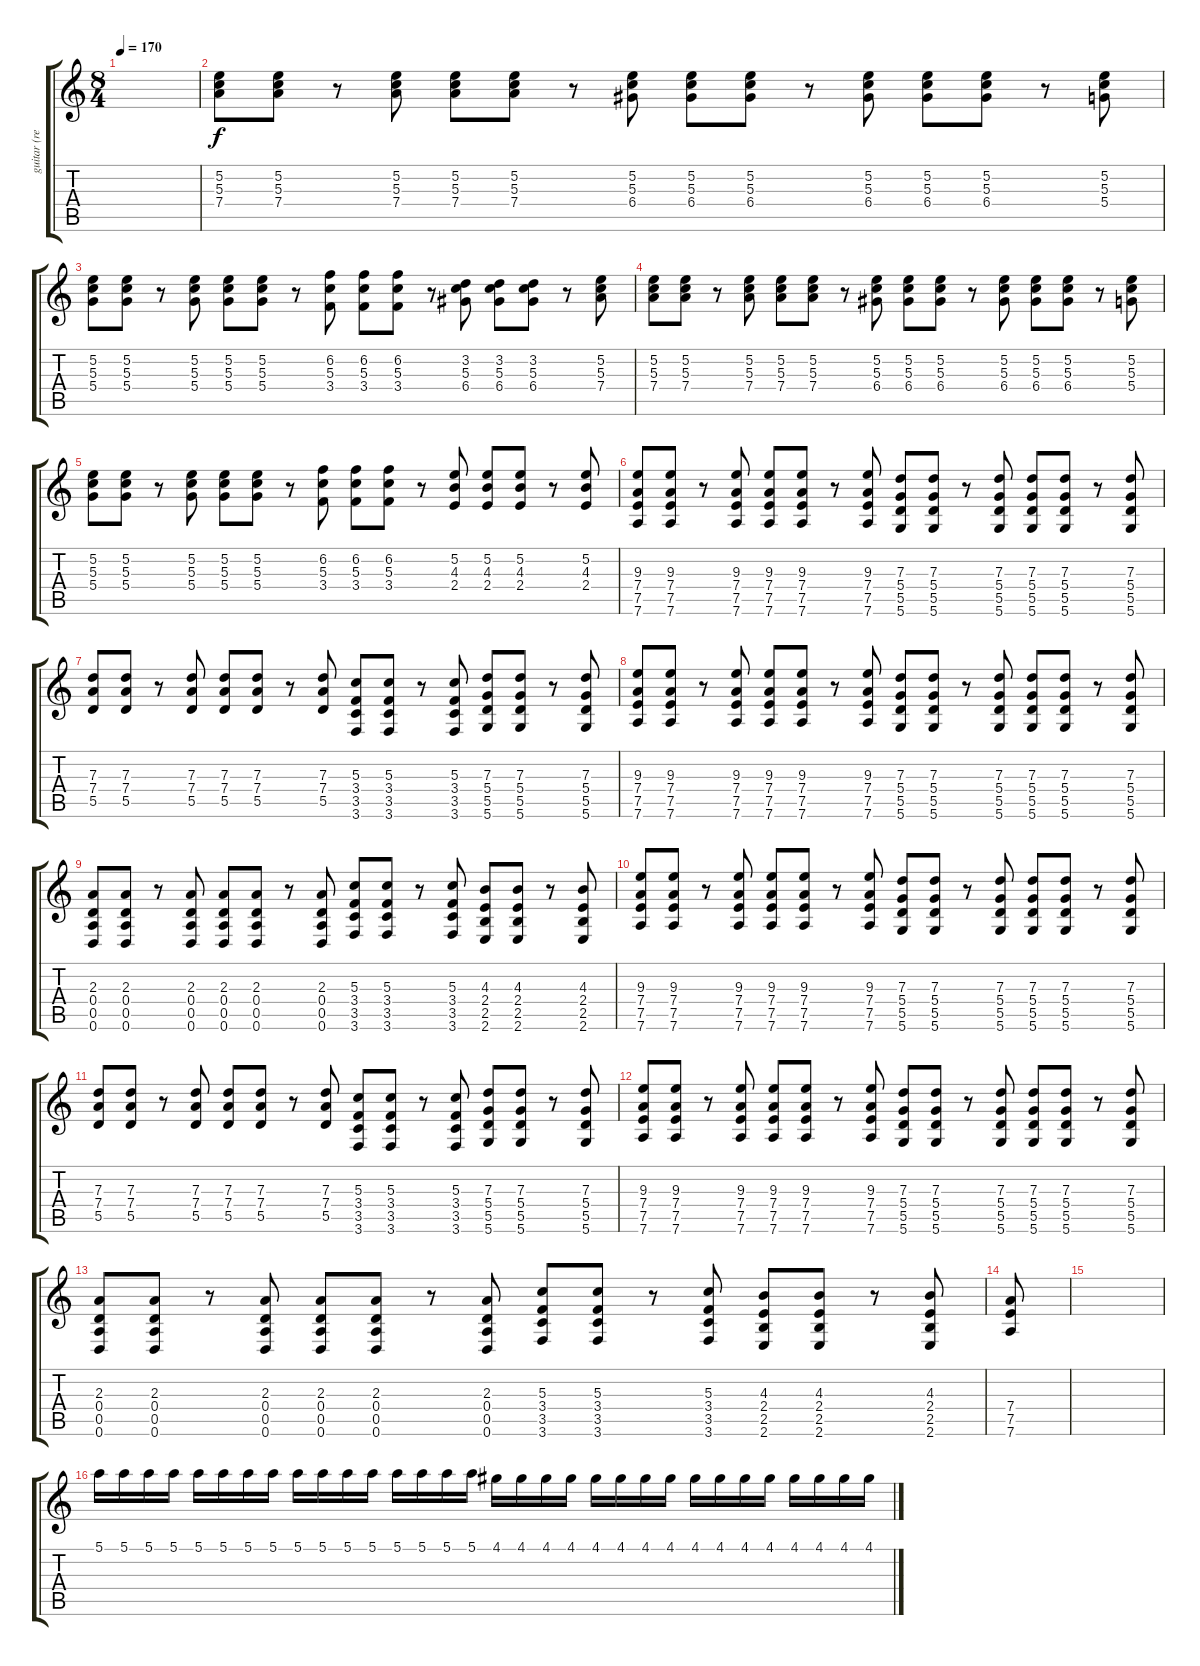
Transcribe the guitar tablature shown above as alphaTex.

\track ("guitar (rene)" "guitar (re") {instrument acousticguitarsteel}
\staff {score tabs}
\tuning (E4 B3 G3 D3 A2 D2) {hide}
\ts (8 4)
\tempo 170
\clef g2
\ks c
|
(5.2 5.3 7.4).8 (5.2 5.3 7.4).8 r.8 (5.2 5.3 7.4).8 (5.2 5.3 7.4).8 (5.2 5.3 7.4).8 r.8 (5.2 5.3 6.4).8 (5.2 5.3 6.4).8 (5.2 5.3 6.4).8 r.8 (5.2 5.3 6.4).8 (5.2 5.3 6.4).8 (5.2 5.3 6.4).8 r.8 (5.2 5.3 5.4).8 |
(5.2 5.3 5.4).8 (5.2 5.3 5.4).8 r.8 (5.2 5.3 5.4).8 (5.2 5.3 5.4).8 (5.2 5.3 5.4).8 r.8 (6.2 5.3 3.4).8 (6.2 5.3 3.4).8 (6.2 5.3 3.4).8 r.8 (3.2 5.3 6.4).8 (3.2 5.3 6.4).8 (3.2 5.3 6.4).8 r.8 (5.2 5.3 7.4).8 |
(5.2 5.3 7.4).8 (5.2 5.3 7.4).8 r.8 (5.2 5.3 7.4).8 (5.2 5.3 7.4).8 (5.2 5.3 7.4).8 r.8 (5.2 5.3 6.4).8 (5.2 5.3 6.4).8 (5.2 5.3 6.4).8 r.8 (5.2 5.3 6.4).8 (5.2 5.3 6.4).8 (5.2 5.3 6.4).8 r.8 (5.2 5.3 5.4).8 |
(5.2 5.3 5.4).8 (5.2 5.3 5.4).8 r.8 (5.2 5.3 5.4).8 (5.2 5.3 5.4).8 (5.2 5.3 5.4).8 r.8 (6.2 5.3 3.4).8 (6.2 5.3 3.4).8 (6.2 5.3 3.4).8 r.8 (5.2 4.3 2.4).8 (5.2 4.3 2.4).8 (5.2 4.3 2.4).8 r.8 (5.2 4.3 2.4).8 |
(9.3 7.4 7.5 7.6).8{instrument distortionguitar} (9.3 7.4 7.5 7.6).8 r.8 (9.3 7.4 7.5 7.6).8 (9.3 7.4 7.5 7.6).8 (9.3 7.4 7.5 7.6).8 r.8 (9.3 7.4 7.5 7.6).8 (7.3 5.4 5.5 5.6).8 (7.3 5.4 5.5 5.6).8 r.8 (7.3 5.4 5.5 5.6).8 (7.3 5.4 5.5 5.6).8 (7.3 5.4 5.5 5.6).8 r.8 (7.3 5.4 5.5 5.6).8 |
(7.3 7.4 5.5).8 (7.3 7.4 5.5).8 r.8 (7.3 7.4 5.5).8 (7.3 7.4 5.5).8 (7.3 7.4 5.5).8 r.8 (7.3 7.4 5.5).8 (5.3 3.4 3.5 3.6).8 (5.3 3.4 3.5 3.6).8 r.8 (5.3 3.4 3.5 3.6).8 (7.3 5.4 5.5 5.6).8 (7.3 5.4 5.5 5.6).8 r.8 (7.3 5.4 5.5 5.6).8 |
(9.3 7.4 7.5 7.6).8 (9.3 7.4 7.5 7.6).8 r.8 (9.3 7.4 7.5 7.6).8 (9.3 7.4 7.5 7.6).8 (9.3 7.4 7.5 7.6).8 r.8 (9.3 7.4 7.5 7.6).8 (7.3 5.4 5.5 5.6).8 (7.3 5.4 5.5 5.6).8 r.8 (7.3 5.4 5.5 5.6).8 (7.3 5.4 5.5 5.6).8 (7.3 5.4 5.5 5.6).8 r.8 (7.3 5.4 5.5 5.6).8 |
(2.3 0.4 0.5 0.6).8 (2.3 0.4 0.5 0.6).8 r.8 (2.3 0.4 0.5 0.6).8 (2.3 0.4 0.5 0.6).8 (2.3 0.4 0.5 0.6).8 r.8 (2.3 0.4 0.5 0.6).8 (5.3 3.4 3.5 3.6).8 (5.3 3.4 3.5 3.6).8 r.8 (5.3 3.4 3.5 3.6).8 (4.3 2.4 2.5 2.6).8 (4.3 2.4 2.5 2.6).8 r.8 (4.3 2.4 2.5 2.6).8 |
(9.3 7.4 7.5 7.6).8 (9.3 7.4 7.5 7.6).8 r.8 (9.3 7.4 7.5 7.6).8 (9.3 7.4 7.5 7.6).8 (9.3 7.4 7.5 7.6).8 r.8 (9.3 7.4 7.5 7.6).8 (7.3 5.4 5.5 5.6).8 (7.3 5.4 5.5 5.6).8 r.8 (7.3 5.4 5.5 5.6).8 (7.3 5.4 5.5 5.6).8 (7.3 5.4 5.5 5.6).8 r.8 (7.3 5.4 5.5 5.6).8 |
(7.3 7.4 5.5).8 (7.3 7.4 5.5).8 r.8 (7.3 7.4 5.5).8 (7.3 7.4 5.5).8 (7.3 7.4 5.5).8 r.8 (7.3 7.4 5.5).8 (5.3 3.4 3.5 3.6).8 (5.3 3.4 3.5 3.6).8 r.8 (5.3 3.4 3.5 3.6).8 (7.3 5.4 5.5 5.6).8 (7.3 5.4 5.5 5.6).8 r.8 (7.3 5.4 5.5 5.6).8 |
(9.3 7.4 7.5 7.6).8 (9.3 7.4 7.5 7.6).8 r.8 (9.3 7.4 7.5 7.6).8 (9.3 7.4 7.5 7.6).8 (9.3 7.4 7.5 7.6).8 r.8 (9.3 7.4 7.5 7.6).8 (7.3 5.4 5.5 5.6).8 (7.3 5.4 5.5 5.6).8 r.8 (7.3 5.4 5.5 5.6).8 (7.3 5.4 5.5 5.6).8 (7.3 5.4 5.5 5.6).8 r.8 (7.3 5.4 5.5 5.6).8 |
(2.3 0.4 0.5 0.6).8 (2.3 0.4 0.5 0.6).8 r.8 (2.3 0.4 0.5 0.6).8 (2.3 0.4 0.5 0.6).8 (2.3 0.4 0.5 0.6).8 r.8 (2.3 0.4 0.5 0.6).8 (5.3 3.4 3.5 3.6).8 (5.3 3.4 3.5 3.6).8 r.8 (5.3 3.4 3.5 3.6).8 (4.3 2.4 2.5 2.6).8 (4.3 2.4 2.5 2.6).8 r.8 (4.3 2.4 2.5 2.6).8 |
(7.4 7.5 7.6).8 |
|
5.1.16{volume 8 instrument banjo} 5.1.16 5.1.16 5.1.16 5.1.16 5.1.16 5.1.16 5.1.16 5.1.16 5.1.16 5.1.16 5.1.16 5.1.16 5.1.16 5.1.16 5.1.16 4.1.16 4.1.16 4.1.16 4.1.16 4.1.16 4.1.16 4.1.16 4.1.16 4.1.16 4.1.16 4.1.16 4.1.16 4.1.16 4.1.16 4.1.16 4.1.16
